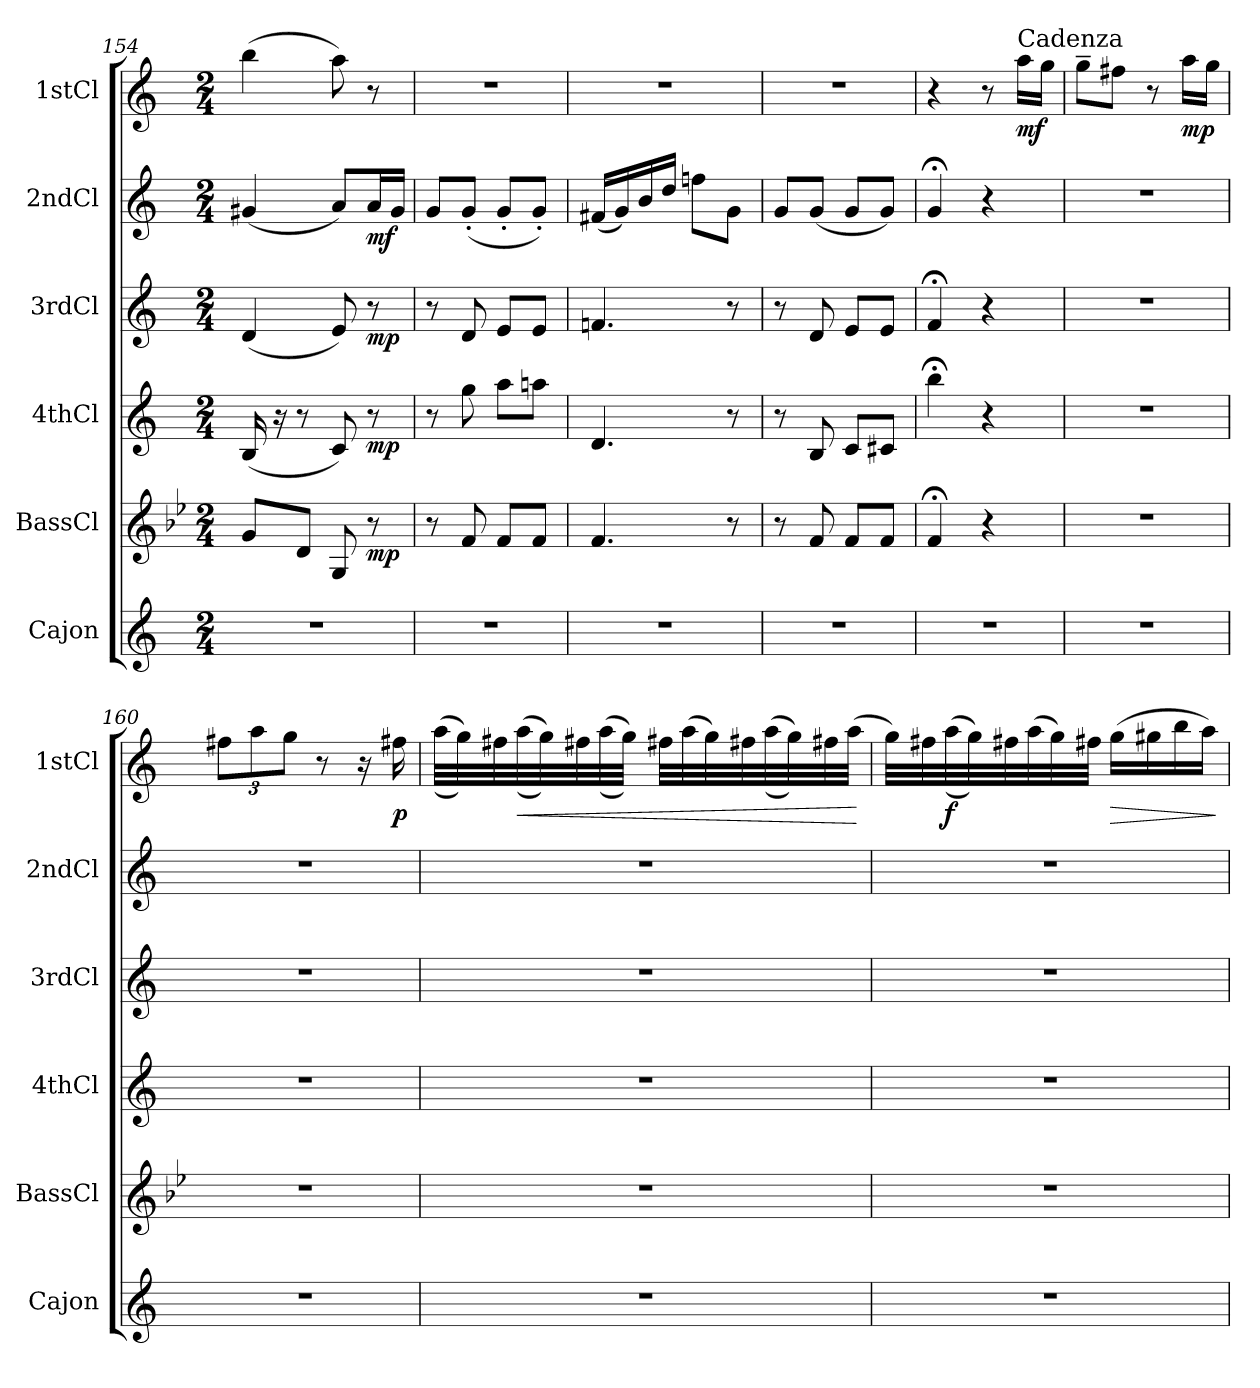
**kern	**kern	**dynam	**kern	**dynam	**kern	**dynam	**kern	**dynam	**kern	**dynam
*part6	*part5	*part5	*part4	*part4	*part3	*part3	*part2	*part2	*part1	*part1
*staff6	*staff5	*staff5	*staff4	*staff4	*staff3	*staff3	*staff2	*staff2	*staff1	*staff1
*I"Cajon	*I"BassCl	*	*I"4thCl	*	*I"3rdCl	*	*I"2ndCl	*	*I"1stCl	*
*I'Cajon	*I'BassCl	*	*I'4thCl	*	*I'3rdCl	*	*I'2ndCl	*	*I'1stCl	*
*clefG2	*clefG2	*	*clefG2	*	*clefG2	*	*clefG2	*	*clefG2	*
*	*ITrd8c14	*	*ITrd1c2	*	*ITrd1c2	*	*ITrd1c2	*	*ITrd1c2	*
*k[]	*k[b-e-]	*	*k[b-e-]	*	*k[b-e-]	*	*k[b-e-]	*	*k[b-e-]	*
*M2/4	*M2/4	*	*M2/4	*	*M2/4	*	*M2/4	*	*M2/4	*
=154	=154	=154	=154	=154	=154	=154	=154	=154	=154	=154
2r	8G/L	.	(16A/	.	(4c/	.	(4f#X/	.	(4aa\	.
.	.	.	16r	.	.	.	.	.	.	.
.	8D/J	.	8r	.	.	.	.	.	.	.
.	8GG/	.	8B-/)	.	8d/)	.	8g/L)	.	8gg\)	.
!	!	!LO:DY:b	!	!LO:DY:b	!	!LO:DY:b	!	!LO:DY:b	!	!
.	8r	mp	8r	mp	8r	mp	16g/L	mf	8r	.
.	.	.	.	.	.	.	16f#/JJ	.	.	.
=155	=155	=155	=155	=155	=155	=155	=155	=155	=155	=155
2r	8r	.	8r	.	8r	.	8f/L	.	2r	.
.	8F/	.	8ff\	.	8c/	.	(8f'/J	.	.	.
.	8F/L	.	8gg\L	.	8d/L	.	8f'/L	.	.	.
.	8F/J	.	8ggn\J	.	8d/J	.	8f'/J)	.	.	.
=156	=156	=156	=156	=156	=156	=156	=156	=156	=156	=156
2r	4.F/	.	4.c/	.	4.e-X/	.	(16en/LL	.	2r	.
.	.	.	.	.	.	.	16f/)	.	.	.
.	.	.	.	.	.	.	16a/	.	.	.
.	.	.	.	.	.	.	16cc/JJ	.	.	.
.	.	.	.	.	.	.	8ee-X\L	.	.	.
.	8r	.	8r	.	8r	.	8f\J	.	.	.
=157	=157	=157	=157	=157	=157	=157	=157	=157	=157	=157
2r	8r	.	8r	.	8r	.	8f/L	.	2r	.
.	8F/	.	8A/	.	8c/	.	(8f/J	.	.	.
.	8F/L	.	8B-/L	.	8d/L	.	8f/L	.	.	.
.	8F/J	.	8Bn/J	.	8d/J	.	8f/J)	.	.	.
!!LO:LB:g=z
=158	=158	=158	=158	=158	=158	=158	=158	=158	=158	=158
2r	4F;</	.	4aa;<\	.	4e-;</	.	4f;</	.	4r	.
.	4r	.	4r	.	4r	.	4r	.	8r	.
*	*	*	*	*	*	*	*	*	*MM48	*
!	!	!	!	!	!	!	!	!	!LO:TX:a:t=Cadenza	!
!	!	!	!	!	!	!	!	!	!	!LO:DY:b
.	.	.	.	.	.	.	.	.	16gg\LL	mf
.	.	.	.	.	.	.	.	.	16ff\JJ	.
=159	=159	=159	=159	=159	=159	=159	=159	=159	=159	=159
2r	2r	.	2r	.	2r	.	2r	.	8ff~\L	.
.	.	.	.	.	.	.	.	.	8een\J	.
.	.	.	.	.	.	.	.	.	8r	.
!	!	!	!	!	!	!	!	!	!	!LO:DY:b
.	.	.	.	.	.	.	.	.	16gg\LL	mp
.	.	.	.	.	.	.	.	.	16ff\JJ	.
=160	=160	=160	=160	=160	=160	=160	=160	=160	=160	=160
*	*	*	*	*	*	*	*	*	*Xbrackettup	*
2r	2r	.	2r	.	2r	.	2r	.	12een\L	.
.	.	.	.	.	.	.	.	.	12gg\	.
.	.	.	.	.	.	.	.	.	12ff\J	.
.	.	.	.	.	.	.	.	.	8r	.
.	.	.	.	.	.	.	.	.	16r	.
!	!	!	!	!	!	!	!	!	!	!LO:DY:b
.	.	.	.	.	.	.	.	.	16een\	p
=161	=161	=161	=161	=161	=161	=161	=161	=161	=161	=161
2r	2r	.	2r	.	2r	.	2r	.	((32gg\LLL	.
.	.	.	.	.	.	.	.	.	32ff\))	.
.	.	.	.	.	.	.	.	.	32een\	.
!	!	!	!	!	!	!	!	!	!	!LO:HP:b
.	.	.	.	.	.	.	.	.	((32gg\	<
.	.	.	.	.	.	.	.	.	32ff\))	.
.	.	.	.	.	.	.	.	.	32een\	.
.	.	.	.	.	.	.	.	.	((32gg\	.
.	.	.	.	.	.	.	.	.	32ff\JJJ))	.
.	.	.	.	.	.	.	.	.	32een\LLL	.
.	.	.	.	.	.	.	.	.	(32gg\	.
.	.	.	.	.	.	.	.	.	32ff\)	.
.	.	.	.	.	.	.	.	.	32een\	.
.	.	.	.	.	.	.	.	.	((32gg\	.
.	.	.	.	.	.	.	.	.	32ff\))	.
.	.	.	.	.	.	.	.	.	32een\	.
.	.	.	.	.	.	.	.	.	(32gg\JJJ	.
.	.	.	.	.	.	.	.	.	.	[
!!LO:PB:g=z
=162	=162	=162	=162	=162	=162	=162	=162	=162	=162	=162
2r	2r	.	2r	.	2r	.	2r	.	32ff\LLL)	.
.	.	.	.	.	.	.	.	.	32een\	.
!	!	!	!	!	!	!	!	!	!	!LO:DY:b
.	.	.	.	.	.	.	.	.	((32gg\	f
.	.	.	.	.	.	.	.	.	32ff\))	.
.	.	.	.	.	.	.	.	.	32een\	.
.	.	.	.	.	.	.	.	.	(32gg\	.
.	.	.	.	.	.	.	.	.	32ff\)	.
.	.	.	.	.	.	.	.	.	32een\JJJ	.
!	!	!	!	!	!	!	!	!	!	!LO:HP:b
.	.	.	.	.	.	.	.	.	(16ff\LL	>
.	.	.	.	.	.	.	.	.	16ff#X\	.
.	.	.	.	.	.	.	.	.	16aa\	.
.	.	.	.	.	.	.	.	.	16gg\JJ)	.
.	.	.	.	.	.	.	.	.	.	]
=	=	=	=	=	=	=	=	=	=	=
*-	*-	*-	*-	*-	*-	*-	*-	*-	*-	*-
